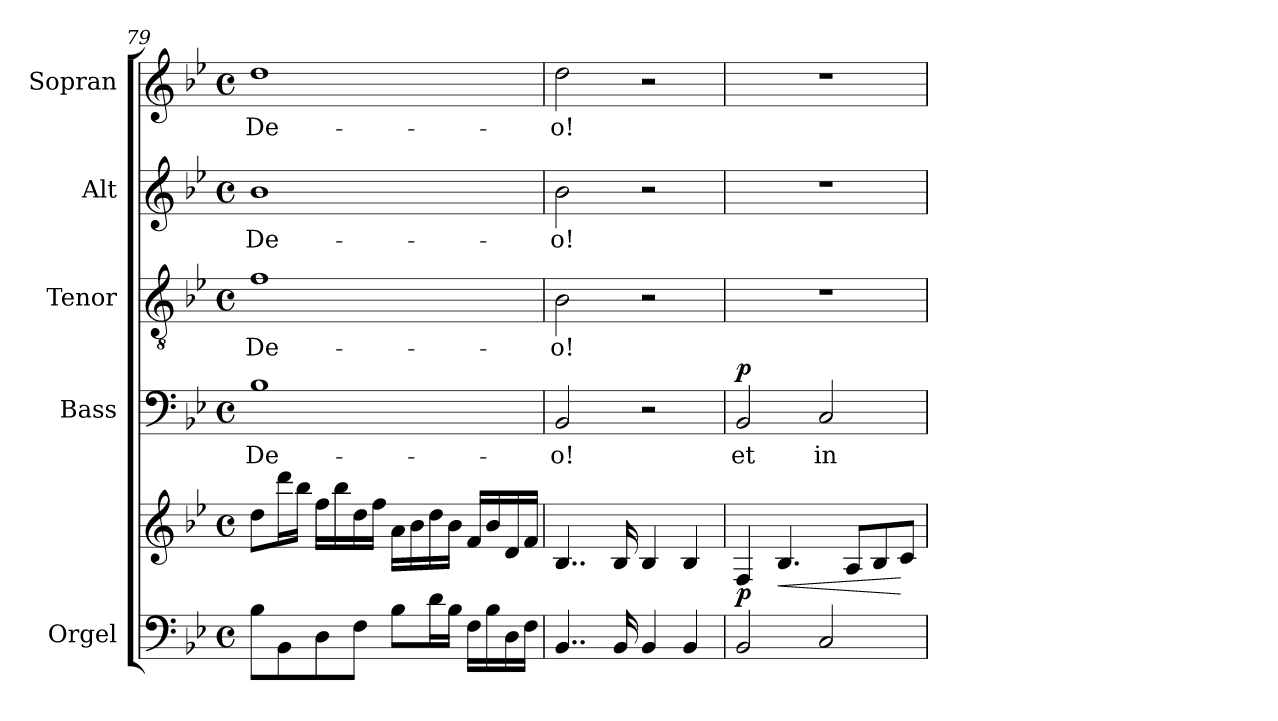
**kern	**kern	**dynam	**kern	**text	**dynam	**kern	**text	**kern	**text	**kern	**text
*part5	*part5	*part5	*part4	*part4	*part4	*part3	*part3	*part2	*part2	*part1	*part1
*staff6	*staff5	*staff5/6	*staff4	*staff4	*staff4	*staff3	*staff3	*staff2	*staff2	*staff1	*staff1
*I"Orgel	*	*	*I"Bass	*	*	*I"Tenor	*	*I"Alt	*	*I"Sopran	*
*I'Org.	*	*	*I'B.	*	*	*I'T.	*	*I'A.	*	*I'S.	*
!!LO:PB:g=z
*clefF4	*clefG2	*	*clefF4	*	*	*clefGv2	*	*clefG2	*	*clefG2	*
*k[b-e-]	*k[b-e-]	*	*k[b-e-]	*	*	*k[b-e-]	*	*k[b-e-]	*	*k[b-e-]	*
*B-:	*B-:	*	*B-:	*	*	*B-:	*	*B-:	*	*B-:	*
*M4/4	*M4/4	*	*M4/4	*	*	*M4/4	*	*M4/4	*	*M4/4	*
*met(c)	*met(c)	*	*met(c)	*	*	*met(c)	*	*met(c)	*	*met(c)	*
=79	=79	=79	=79	=79	=79	=79	=79	=79	=79	=79	=79
!	!	!	!	!LO:LY:b	!	!	!LO:LY:b	!	!LO:LY:b	!	!LO:LY:b
8B-\L	8dd\L	.	1B-	De-	.	1f	De-	1b-	De-	1dd	De-
8BB-\	16ddd\L	.	.	.	.	.	.	.	.	.	.
.	16bb-\JJ	.	.	.	.	.	.	.	.	.	.
8D\	16ff\LL	.	.	.	.	.	.	.	.	.	.
.	16bb-\	.	.	.	.	.	.	.	.	.	.
8F\J	16dd\	.	.	.	.	.	.	.	.	.	.
.	16ff\JJ	.	.	.	.	.	.	.	.	.	.
8B-\L	16a\LL	.	.	.	.	.	.	.	.	.	.
.	16b-\	.	.	.	.	.	.	.	.	.	.
16d\L	16dd\	.	.	.	.	.	.	.	.	.	.
16B-\JJ	16b-\JJ	.	.	.	.	.	.	.	.	.	.
16F\LL	16f/LL	.	.	.	.	.	.	.	.	.	.
16B-\	16b-/	.	.	.	.	.	.	.	.	.	.
16D\	16d/	.	.	.	.	.	.	.	.	.	.
16F\JJ	16f/JJ	.	.	.	.	.	.	.	.	.	.
=80	=80	=80	=80	=80	=80	=80	=80	=80	=80	=80	=80
!	!	!	!	!LO:LY:b	!	!	!LO:LY:b	!	!LO:LY:b	!	!LO:LY:b
4..BB-/	4..B-/	.	2BB-/	-o!	.	2B-\	-o!	2b-\	-o!	2dd\	-o!
16BB-/	16B-/	.	.	.	.	.	.	.	.	.	.
4BB-/	4B-/	.	2r	.	.	2r	.	2r	.	2r	.
4BB-/	4B-/	.	.	.	.	.	.	.	.	.	.
=81	=81	=81	=81	=81	=81	=81	=81	=81	=81	=81	=81
!	!	!LO:DY:b	!	!LO:LY:b	!LO:DY:a	!	!	!	!	!	!
2BB-/	4F/	p	2BB-/	et	p	1r	.	1r	.	1r	.
!	!	!LO:HP:b	!	!	!	!	!	!	!	!	!
.	4.B-/	<	.	.	.	.	.	.	.	.	.
!	!	!	!	!LO:LY:b	!	!	!	!	!	!	!
2C/	.	.	2C/	in	.	.	.	.	.	.	.
.	8A/L	.	.	.	.	.	.	.	.	.	.
.	8B-/	.	.	.	.	.	.	.	.	.	.
.	8c/J	[	.	.	.	.	.	.	.	.	.
=	=	=	=	=	=	=	=	=	=	=	=
*-	*-	*-	*-	*-	*-	*-	*-	*-	*-	*-	*-
